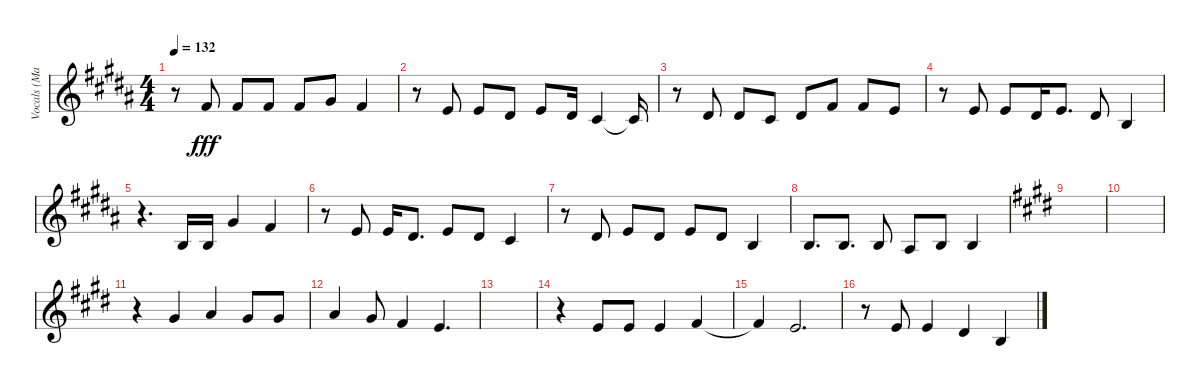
\track ("Vocals (Matt Skiba)" "Vocals (Ma") {instrument lead5charang}
\staff {score}
\tuning (E4 B3 G3 D3 A2 E2) {hide}
\ts (4 4)
\tempo 132
\clef g2
\ks b
r.8{dy fff} 2.1.8 2.1.8 2.1.8 2.1.8 4.1.8 2.1.4 |
r.8 0.1.8 0.1.8 4.2.8 0.1.8 4.2.16 2.2.4 2.2{t}.16 |
r.8 8.3.8 8.3.8 2.2.8 8.3.8 7.2.8 2.1.8 0.1.8 |
r.8 0.1.8 0.1.8 4.2.16 0.1.8{d} 4.2.8 0.2.4 |
r.4{d} 4.3.16 0.2.16 4.1.4 2.1.4 |
r.8 0.1.8 0.1.16 4.2.8{d} 5.2.8 8.3.8 2.2.4 |
r.8 4.2.8 0.1.8 4.2.8 0.1.8 4.2.8 0.2.4 |
0.2.8{d} 0.2.8{d} 0.2.8 3.3.8 0.2.8 0.2.4 |
\ks c#minor
|
|
r.4 9.2.4 10.2.4 4.1.8 4.1.8 |
5.1.4 4.1.8 2.1.4 0.1.4{d} |
|
r.4 0.1.8 0.1.8 0.1.4 2.1.4 |
2.1{t}.4 0.1.2{d} |
r.8 9.3.8 5.2.4 8.3.4 0.2.4
